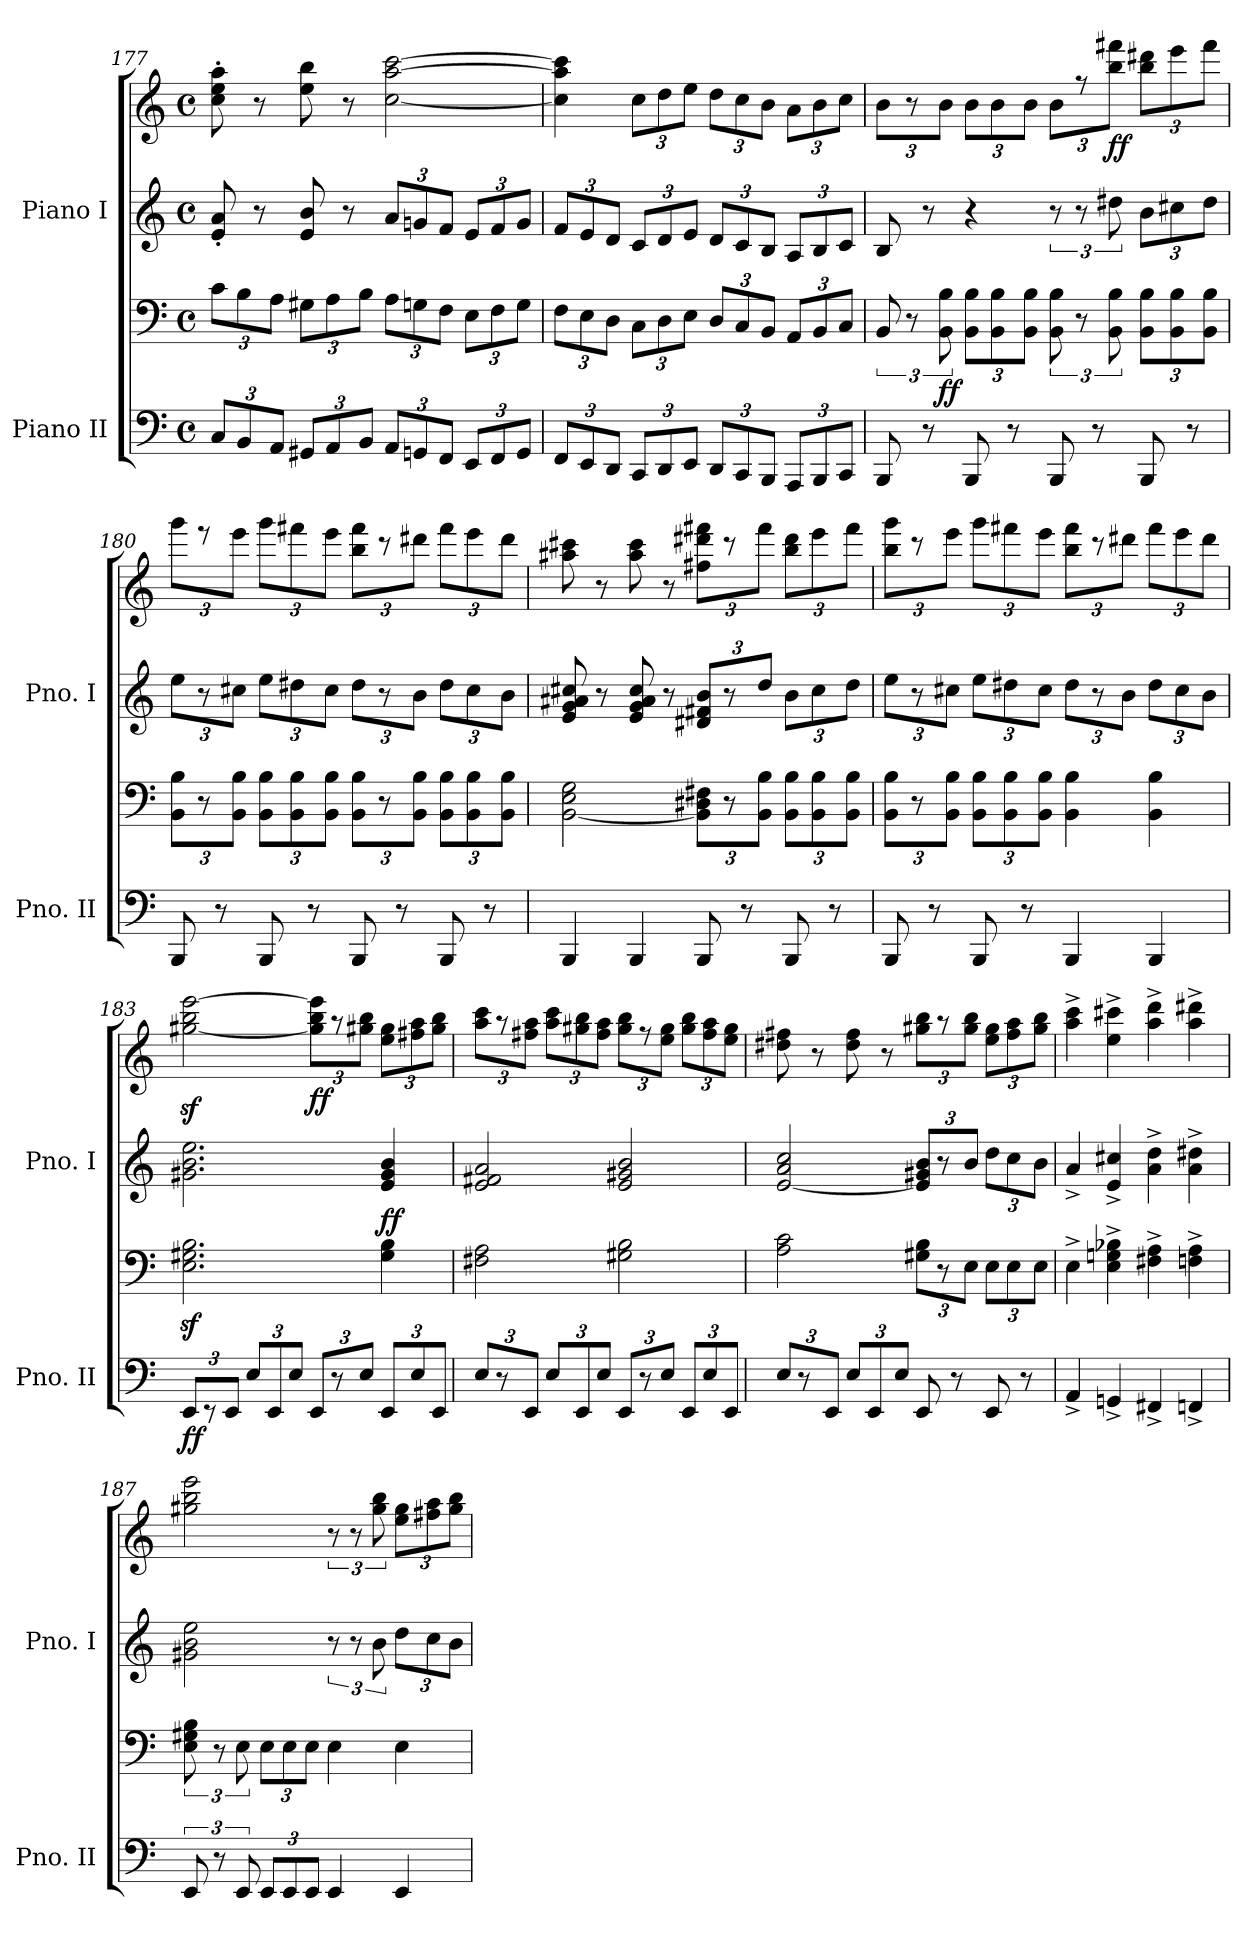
**kern	**kern	**dynam	**kern	**kern	**dynam
*part2	*part2	*part2	*part1	*part1	*part1
*staff4	*staff3	*staff3/4	*staff2	*staff1	*staff1/2
*I"Piano II	*	*	*I"Piano I	*	*
*I'Pno. II	*	*	*I'Pno. I	*	*
*clefF4	*clefF4	*	*clefG2	*clefG2	*
*k[]	*k[]	*	*k[]	*k[]	*
*M4/4	*M4/4	*	*M4/4	*M4/4	*
*met(c)	*met(c)	*	*met(c)	*met(c)	*
*Xbrackettup	*Xbrackettup	*	*	*	*
=177	=177	=177	=177	=177	=177
12C/L	12c\L	.	8e/' 8a/'	8cc\' 8ee\' 8aa\'	.
12BB/	12B\	.	.	.	.
.	.	.	8r	8r	.
12AA/J	12A\J	.	.	.	.
12GG#X/L	12G#X\L	.	8e/ 8b/	8ee\ 8bb\	.
12AA/	12A\	.	.	.	.
.	.	.	8r	8r	.
12BB/J	12B\J	.	.	.	.
*	*	*	*Xbrackettup	*	*
12AA/L	12A\L	.	12a/L	[2cc\ [2aa\ [2ccc\	.
12GGn/	12Gn\	.	12gn/	.	.
12FF/J	12F\J	.	12f/J	.	.
12EE/L	12E\L	.	12e/L	.	.
12FF/	12F\	.	12f/	.	.
12GG/J	12G\J	.	12g/J	.	.
=178	=178	=178	=178	=178	=178
12FF/L	12F\L	.	12f/L	4cc\] 4aa\] 4ccc\]	.
12EE/	12E\	.	12e/	.	.
12DD/J	12D\J	.	12d/J	.	.
*	*	*	*	*Xbrackettup	*
12CC/L	12C\L	.	12c/L	12cc\L	.
12DD/	12D\	.	12d/	12dd\	.
12EE/J	12E\J	.	12e/J	12ee\J	.
12DD/L	12D/L	.	12d/L	12dd\L	.
12CC/	12C/	.	12c/	12cc\	.
12BBB/J	12BB/J	.	12B/J	12b\J	.
12AAA/L	12AA/L	.	12A/L	12a\L	.
12BBB/	12BB/	.	12B/	12b\	.
12CC/J	12C/J	.	12c/J	12cc\J	.
!!LO:LB:g=z
=179	=179	=179	=179	=179	=179
*	*brackettup	*	*	*brackettup	*
8BBB/	12BB/	.	8B/	12b\L	.
.	12r	.	.	12r	.
8r	.	.	8r	.	.
!	!	!LO:DY:b	!	!	!
.	12BB\ 12B\	ff	.	12b\J	.
*	*Xbrackettup	*	*	*Xbrackettup	*
8BBB/	12BB\ 12B\L	.	4r	12b\L	.
.	12BB\ 12B\	.	.	12b\	.
8r	.	.	.	.	.
.	12BB\ 12B\J	.	.	12b\J	.
*	*brackettup	*	*brackettup	*brackettup	*
8BBB/	12BB\ 12B\	.	12r	12b\L	.
.	12r	.	12r	12r	.
8r	.	.	.	.	.
!	!	!	!	!	!LO:DY:b
.	12BB\ 12B\	.	12dd#X\	12bb\ 12fff#X\J	ff
*	*Xbrackettup	*	*Xbrackettup	*Xbrackettup	*
8BBB/	12BB\ 12B\L	.	12b\L	12bb\ 12ddd#X\L	.
.	12BB\ 12B\	.	12cc#X\	12eee\	.
8r	.	.	.	.	.
.	12BB\ 12B\J	.	12dd#\J	12fff#\J	.
=180	=180	=180	=180	=180	=180
*	*brackettup	*	*brackettup	*brackettup	*
8BBB/	12BB\ 12B\L	.	12ee\L	12ggg\L	.
.	12r	.	12r	12r	.
8r	.	.	.	.	.
.	12BB\ 12B\J	.	12cc#X\J	12eee\J	.
*	*Xbrackettup	*	*Xbrackettup	*Xbrackettup	*
8BBB/	12BB\ 12B\L	.	12ee\L	12ggg\L	.
.	12BB\ 12B\	.	12dd#X\	12fff#X\	.
8r	.	.	.	.	.
.	12BB\ 12B\J	.	12cc#\J	12eee\J	.
*	*brackettup	*	*brackettup	*brackettup	*
8BBB/	12BB\ 12B\L	.	12dd#\L	12bb\ 12fff#\L	.
.	12r	.	12r	12r	.
8r	.	.	.	.	.
.	12BB\ 12B\J	.	12b\J	12ddd#X\J	.
*	*Xbrackettup	*	*Xbrackettup	*Xbrackettup	*
8BBB/	12BB\ 12B\L	.	12dd#\L	12fff#\L	.
.	12BB\ 12B\	.	12cc#\	12eee\	.
8r	.	.	.	.	.
.	12BB\ 12B\J	.	12b\J	12ddd#\J	.
=181	=181	=181	=181	=181	=181
4BBB/	[2BB\ 2E\ 2G\	.	8e/ 8g/ 8a#X/ 8cc#X/	8aa#X\ 8ccc#X\	.
.	.	.	8r	8r	.
4BBB/	.	.	8e/ 8g/ 8a#/ 8cc#/	8aa#\ 8ccc#\	.
.	.	.	8r	8r	.
*	*brackettup	*	*brackettup	*brackettup	*
8BBB/	12BB\] 12D#X\ 12F#X\L	.	12d#X/ 12f#X/ 12b/L	12ff#X\ 12ddd#X\ 12fff#X\L	.
.	12r	.	12r	12r	.
8r	.	.	.	.	.
.	12BB\ 12B\J	.	12dd/J	12fff#\J	.
*	*Xbrackettup	*	*Xbrackettup	*Xbrackettup	*
8BBB/	12BB\ 12B\L	.	12b\L	12bb\ 12ddd#\L	.
.	12BB\ 12B\	.	12cc#\	12eee\	.
8r	.	.	.	.	.
.	12BB\ 12B\J	.	12dd\J	12fff#\J	.
!!LO:LB:g=z
=182	=182	=182	=182	=182	=182
*	*brackettup	*	*brackettup	*brackettup	*
8BBB/	12BB\ 12B\L	.	12ee\L	12bb\ 12ggg\L	.
.	12r	.	12r	12r	.
8r	.	.	.	.	.
.	12BB\ 12B\J	.	12cc#X\J	12eee\J	.
*	*Xbrackettup	*	*Xbrackettup	*Xbrackettup	*
8BBB/	12BB\ 12B\L	.	12ee\L	12ggg\L	.
.	12BB\ 12B\	.	12dd#X\	12fff#X\	.
8r	.	.	.	.	.
.	12BB\ 12B\J	.	12cc#\J	12eee\J	.
*	*	*	*brackettup	*brackettup	*
4BBB/	4BB\ 4B\	.	12dd#\L	12bb\ 12fff#\L	.
.	.	.	12r	12r	.
.	.	.	12b\J	12ddd#X\J	.
*	*	*	*Xbrackettup	*Xbrackettup	*
4BBB/	4BB\ 4B\	.	12dd#\L	12fff#\L	.
.	.	.	12cc#\	12eee\	.
.	.	.	12b\J	12ddd#\J	.
=183	=183	=183	=183	=183	=183
*brackettup	*	*	*	*	*
!	!	!LO:DY:b=2	!	!	!
12EE/L	2.E\z< 2.G#X\z< 2.B\z<	ff	2.g#X\ 2.b\ 2.ee\	[2gg#X\z< 2bb\z< [2eee\z<	.
12r	.	.	.	.	.
12EE/J	.	.	.	.	.
*Xbrackettup	*	*	*	*	*
12E/L	.	.	.	.	.
12EE/	.	.	.	.	.
12E/J	.	.	.	.	.
*brackettup	*	*	*	*brackettup	*
!	!	!	!	!	!LO:DY:b
12EE/L	.	.	.	12gg#\] 12bb\ 12eee\]L	ff
12r	.	.	.	12r	.
12E/J	.	.	.	12gg#X\ 12bb\J	.
*Xbrackettup	*	*	*	*Xbrackettup	*
!	!	!LO:DY:a	!	!	!
12EE/L	4G#\ 4B\	ff	4e/ 4g#/ 4b/	12ee\ 12gg#\L	.
12E/	.	.	.	12ff#X\ 12aa\	.
12EE/J	.	.	.	12gg#\ 12bb\J	.
=184	=184	=184	=184	=184	=184
*brackettup	*	*	*	*brackettup	*
12E/L	2F#X\ 2A\	.	2e/ 2f#X/ 2a/	12aa\ 12ccc\L	.
12r	.	.	.	12r	.
12EE/J	.	.	.	12ff#X\ 12aa\J	.
*Xbrackettup	*	*	*	*Xbrackettup	*
12E/L	.	.	.	12aa\ 12ccc\L	.
12EE/	.	.	.	12gg#X\ 12bb\	.
12E/J	.	.	.	12ff#\ 12aa\J	.
*brackettup	*	*	*	*brackettup	*
12EE/L	2G#X\ 2B\	.	2e/ 2g#X/ 2b/	12gg#\ 12bb\L	.
12r	.	.	.	12r	.
12E/J	.	.	.	12ee\ 12gg#\J	.
*Xbrackettup	*	*	*	*Xbrackettup	*
12EE/L	.	.	.	12gg#\ 12bb\L	.
12E/	.	.	.	12ff#\ 12aa\	.
12EE/J	.	.	.	12ee\ 12gg#\J	.
!!LO:PB:g=z
=185	=185	=185	=185	=185	=185
*brackettup	*	*	*	*	*
12E/L	2A\ 2c\	.	[2e/ 2a/ 2cc/	8dd#X\ 8ff#X\	.
12r	.	.	.	.	.
.	.	.	.	8r	.
12EE/J	.	.	.	.	.
*Xbrackettup	*	*	*	*	*
12E/L	.	.	.	8dd#\ 8ff#\	.
12EE/	.	.	.	.	.
.	.	.	.	8r	.
12E/J	.	.	.	.	.
*	*brackettup	*	*brackettup	*brackettup	*
8EE/	12G#X\ 12B\L	.	12e/] 12g#X/ 12b/L	12gg#X\ 12bb\L	.
.	12r	.	12r	12r	.
8r	.	.	.	.	.
.	12E\J	.	12b/J	12gg#\ 12bb\J	.
*	*Xbrackettup	*	*Xbrackettup	*Xbrackettup	*
8EE/	12E\L	.	12dd\L	12ee\ 12gg#\L	.
.	12E\	.	12cc\	12ff#\ 12aa\	.
8r	.	.	.	.	.
.	12E\J	.	12b\J	12gg#\ 12bb\J	.
=186	=186	=186	=186	=186	=186
4AA^/	4E^\	.	4a^/	4aa\^ 4ccc\^	.
4GGn^/	4E\^ 4Gn\^ 4B-X\^	.	4e/^ 4cc#X/^	4ee\^ 4ccc#X\^	.
4FF#X^/	4F#X\^ 4A\^	.	4a\^ 4dd\^	4aa\^ 4ddd\^	.
4FFn^/	4Fn\^ 4A\^	.	4a\^ 4dd#X\^	4aa\^ 4ddd#X\^	.
=187	=187	=187	=187	=187	=187
*brackettup	*brackettup	*	*	*	*
12EE/	12E\ 12G#X\ 12B\	.	2g#X\ 2b\ 2ee\	2gg#X\ 2bb\ 2eee\	.
12r	12r	.	.	.	.
12EE/	12E\	.	.	.	.
*Xbrackettup	*Xbrackettup	*	*	*	*
12EE/L	12E\L	.	.	.	.
12EE/	12E\	.	.	.	.
12EE/J	12E\J	.	.	.	.
*	*	*	*brackettup	*brackettup	*
4EE/	4E\	.	12r	12r	.
.	.	.	12r	12r	.
.	.	.	12b\	12gg#\ 12bb\	.
*	*	*	*Xbrackettup	*Xbrackettup	*
4EE/	4E\	.	12dd\L	12ee\ 12gg#\L	.
.	.	.	12cc\	12ff#X\ 12aa\	.
.	.	.	12b\J	12gg#\ 12bb\J	.
=	=	=	=	=	=
*-	*-	*-	*-	*-	*-
